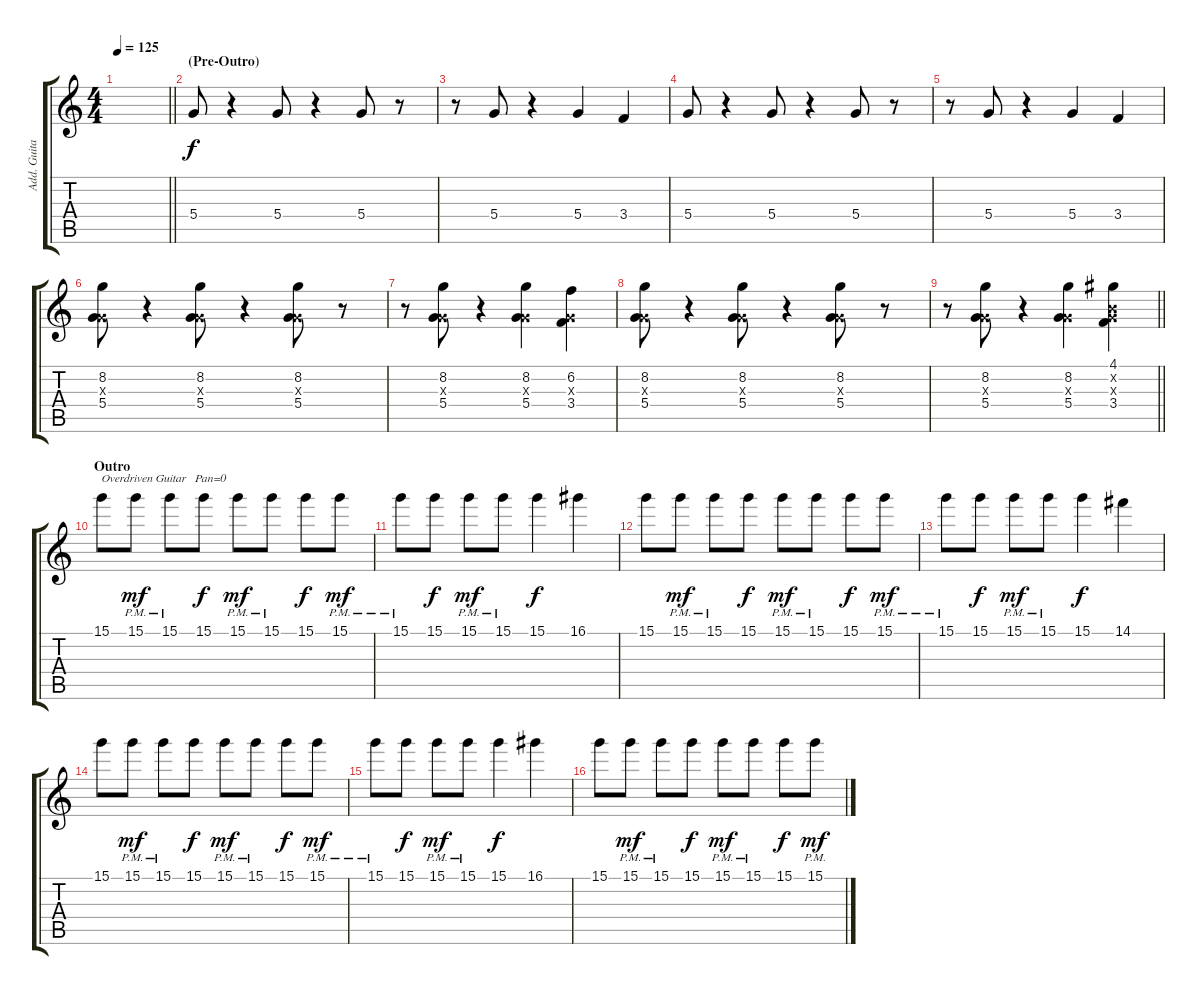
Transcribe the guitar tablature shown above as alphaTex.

\track ("Add. Guitar 1" "Add. Guita") {instrument overdrivenguitar}
\staff {score tabs}
\tuning (E4 B3 G3 D3 A2 E2) {hide}
\ts (4 4)
\tempo 125
\clef g2
\barLineRight lightlight
\ks c
|
\section ("" "(Pre-Outro)")
5.4.8 r.4 5.4.8 r.4 5.4.8 r.8 |
r.8 5.4.8 r.4 5.4.4 3.4.4 |
5.4.8 r.4 5.4.8 r.4 5.4.8 r.8 |
r.8 5.4.8 r.4 5.4.4 3.4.4 |
(8.2 0.3{x} 5.4).8 r.4 (8.2 0.3{x} 5.4).8 r.4 (8.2 0.3{x} 5.4).8 r.8 |
r.8 (8.2 0.3{x} 5.4).8 r.4 (8.2 0.3{x} 5.4).4 (6.2 0.3{x} 3.4).4 |
(8.2 0.3{x} 5.4).8 r.4 (8.2 0.3{x} 5.4).8 r.4 (8.2 0.3{x} 5.4).8 r.8 |
\barLineRight lightlight
r.8 (8.2 0.3{x} 5.4).8 r.4 (8.2 0.3{x} 5.4).4 (4.1 0.2{x} 0.3{x} 3.4).4 |
\section ("" "Outro")
15.1.8{txt "Overdriven Guitar   Pan=0" dy f balance 8 instrument overdrivenguitar} 15.1{pm}.8{dy mf} 15.1{pm}.8 15.1.8{dy f} 15.1{pm}.8{dy mf} 15.1{pm}.8 15.1.8{dy f} 15.1{pm}.8{dy mf} |
15.1{pm}.8 15.1.8{dy f} 15.1{pm}.8{dy mf} 15.1{pm}.8 15.1.4{dy f} 16.1.4 |
15.1.8 15.1{pm}.8{dy mf} 15.1{pm}.8 15.1.8{dy f} 15.1{pm}.8{dy mf} 15.1{pm}.8 15.1.8{dy f} 15.1{pm}.8{dy mf} |
15.1{pm}.8 15.1.8{dy f} 15.1{pm}.8{dy mf} 15.1{pm}.8 15.1.4{dy f} 14.1.4 |
15.1.8 15.1{pm}.8{dy mf} 15.1{pm}.8 15.1.8{dy f} 15.1{pm}.8{dy mf} 15.1{pm}.8 15.1.8{dy f} 15.1{pm}.8{dy mf} |
15.1{pm}.8 15.1.8{dy f} 15.1{pm}.8{dy mf} 15.1{pm}.8 15.1.4{dy f} 16.1.4 |
15.1.8 15.1{pm}.8{dy mf} 15.1{pm}.8 15.1.8{dy f} 15.1{pm}.8{dy mf} 15.1{pm}.8 15.1.8{dy f} 15.1{pm}.8{dy mf}
